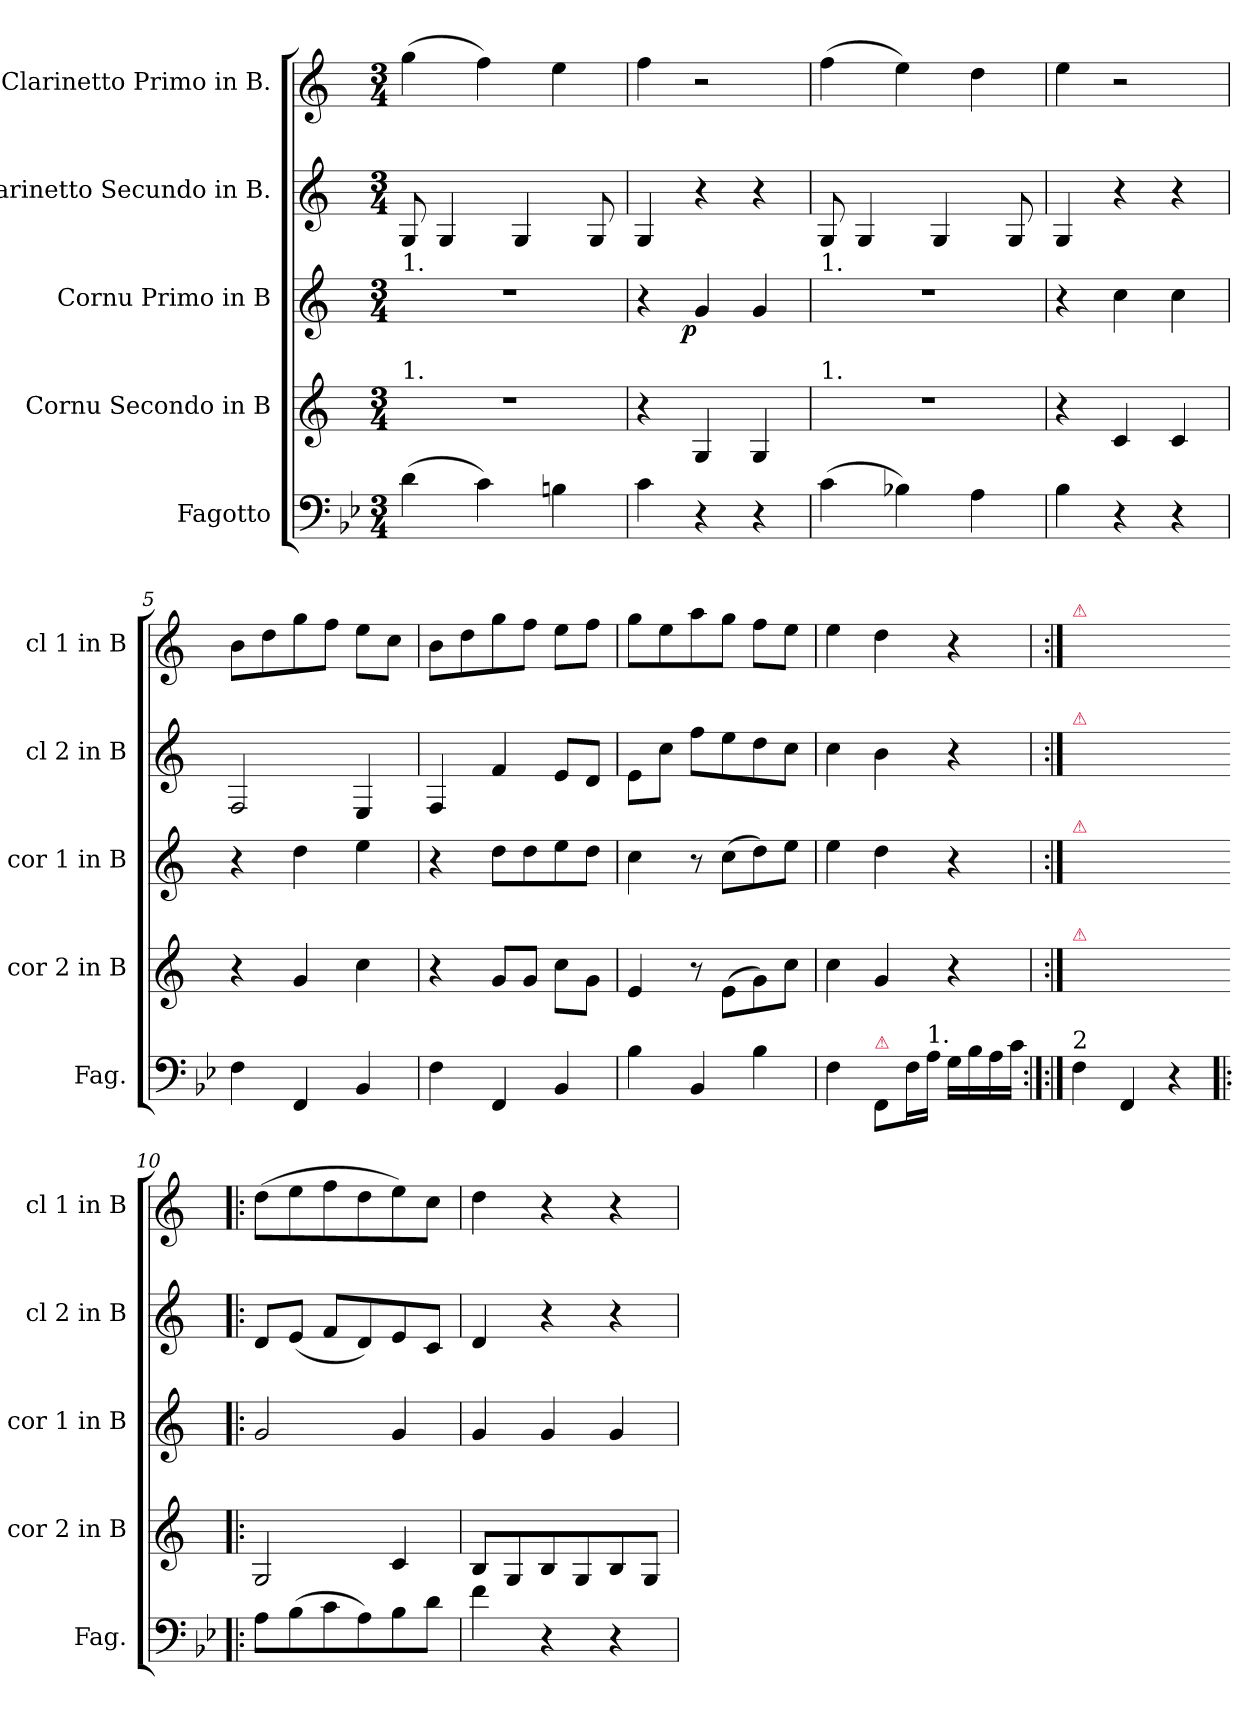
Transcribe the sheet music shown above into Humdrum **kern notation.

**kern	**dynam	**kern	**dynam	**kern	**dynam	**kern	**dynam	**kern	**dynam
*part5	*part5	*part4	*part4	*part3	*part3	*part2	*part2	*part1	*part1
*staff5	*staff5	*staff4	*staff4	*staff3	*staff3	*staff2	*staff2	*staff1	*staff1
*I"Fagotto	*	*I"Cornu Secondo in B	*	*I"Cornu Primo in B	*	*I"Clarinetto Secundo in B.	*	*I"Clarinetto Primo in B.	*
*I'Fag.	*	*I'cor 2 in B	*	*I'cor 1 in B	*	*I'cl 2 in B	*	*I'cl 1 in B	*
*clefF4	*	*clefG2	*	*clefG2	*	*clefG2	*	*clefG2	*
*	*	*ITrd1c2	*	*ITrd1c2	*	*ITrd1c2	*	*ITrd1c2	*
*k[b-e-]	*	*k[b-e-]	*	*k[b-e-]	*	*k[b-e-]	*	*k[b-e-]	*
*B-:	*	*B-:	*	*B-:	*	*B-:	*	*B-:	*
*M3/4	*	*M3/4	*	*M3/4	*	*M3/4	*	*M3/4	*
=1	=1	=1	=1	=1	=1	=1	=1	=1	=1
!	!	!	!	!LO:TX:a:t=1.	!	!	!	!	!
!	!	!LO:TX:a:t=1.	!	!	!	!	!	!	!
!	!LO:DY:rj	!	!	!	!	!	!LO:DY:rj	!	!LO:DY:rj
(4d\	p&colon;	2.r	.	2.r	.	8F/	p&colon;	(4ff\	p&colon;
.	.	.	.	.	.	4F/	.	.	.
4c\)	.	.	.	.	.	.	.	4ee-\)	.
.	.	.	.	.	.	4F/	.	.	.
4Bn\	.	.	.	.	.	.	.	4dd\	.
.	.	.	.	.	.	8F/	.	.	.
=2	=2	=2	=2	=2	=2	=2	=2	=2	=2
4c\	.	4r	.	4r	.	4F/	.	4ee-\	.
!	!	!	!	!	!LO:DY:rj	!	!	!	!
4r	.	4F/	.	4f/	p.	4r	.	2r	.
4r	.	4F/	.	4f/	.	4r	.	.	.
=3	=3	=3	=3	=3	=3	=3	=3	=3	=3
!	!	!	!	!LO:TX:a:t=1.	!	!	!	!	!
!	!	!LO:TX:a:t=1.	!	!	!	!	!	!	!
(4c\	.	2.r	.	2.r	.	8F/	.	(4ee-\	.
.	.	.	.	.	.	4F/	.	.	.
4B-X\)	.	.	.	.	.	.	.	4dd\)	.
.	.	.	.	.	.	4F/	.	.	.
4A\	.	.	.	.	.	.	.	4cc\	.
.	.	.	.	.	.	8F/	.	.	.
=4	=4	=4	=4	=4	=4	=4	=4	=4	=4
4B-\	.	4r	.	4r	.	4F/	.	4dd\	.
4r	.	4B-/	.	4b-\	.	4r	.	2r	.
4r	.	4B-/	.	4b-\	.	4r	.	.	.
=5	=5	=5	=5	=5	=5	=5	=5	=5	=5
!	!LO:DY:rj	!	!	!	!	!	!LO:DY:rj	!	!LO:DY:rj
4F\	fu	4r	.	4r	.	2E-/	fu	8a\L	fu
.	.	.	.	.	.	.	.	8cc\	.
4FF/	.	4f/	fu	4cc\	fu	.	.	8ff\	.
.	.	.	.	.	.	.	.	8ee-\J	.
4BB-/	.	4b-\	.	4dd\	.	4D/	.	8dd\L	.
.	.	.	.	.	.	.	.	8b-\J	.
=6	=6	=6	=6	=6	=6	=6	=6	=6	=6
4F\	.	4r	.	4r	.	4E-/	.	8a\L	.
.	.	.	.	.	.	.	.	8cc\	.
4FF/	.	8f/L	.	8cc\L	.	4e-/	.	8ff\	.
.	.	8f/J	.	8cc\	.	.	.	8ee-\J	.
4BB-/	.	8b-\L	.	8dd\	.	8d/L	.	8dd\L	.
.	.	8f\J	.	8cc\J	.	8c/J	.	8ee-\J	.
=7	=7	=7	=7	=7	=7	=7	=7	=7	=7
4B-\	.	4d/	.	4b-\	.	8d\L	.	8ff\L	.
.	.	.	.	.	.	8b-\J	.	8dd\	.
4BB-/	.	8r	.	8r	.	8ee-\L	.	8gg\	.
.	.	(8d\L	.	(8b-\L	.	8dd\	.	8ff\J	.
4B-\	.	8f\)	.	8cc\)	.	8cc\	.	8ee-\L	.
.	.	8b-\J	.	8dd\J	.	8b-\J	.	8dd\J	.
=8	=8	=8	=8	=8	=8	=8	=8	=8	=8
4F\	.	4b-\	.	4dd\	.	4b-\	.	4dd\	.
!LO:TX:a:color=crimson:t=⚠	!	!	!	!	!	!	!	!	!
8FF/L	.	4f/	.	4cc\	.	4a\	.	4cc\	.
16F\L	.	.	.	.	.	.	.	.	.
!LO:TX:a:t=1.	!	!	!	!	!	!	!	!	!
16A\JJ	.	.	.	.	.	.	.	.	.
16G\LL	.	4r	.	4r	.	4r	.	4r	.
16B-\	.	.	.	.	.	.	.	.	.
16A\	.	.	.	.	.	.	.	.	.
16c\JJ	.	.	.	.	.	.	.	.	.
=9:|!	=9	=9	=9	=9	=9	=9	=9	=9	=9
!	!	!	!	!	!	!	!	!LO:TX:a:color=crimson:t=⚠	!
!	!	!	!	!	!	!LO:TX:a:color=crimson:t=⚠	!	!	!
!	!	!	!	!LO:TX:a:color=crimson:t=⚠	!	!	!	!	!
!	!	!LO:TX:a:color=crimson:t=⚠	!	!	!	!	!	!	!
!LO:TX:a:t=2	!	!	!	!	!	!	!	!	!
4F\	.	2.ryy	.	2.ryy	.	2.ryy	.	2.ryy	.
4FF/	.	.	.	.	.	.	.	.	.
4r	.	.	.	.	.	.	.	.	.
=10!|:	=10:|!|:	=10:|!|:	=10:|!|:	=10:|!|:	=10:|!|:	=10:|!|:	=10:|!|:	=10:|!|:	=10:|!|:
!	!	!	!LO:DY:rj	!	!	!	!LO:DY:rj	!	!
8A\L	.	2F/	p&colon;	2f/	p&colon;	8c/L	p&colon;	(8cc\L	p&colon;
(8B-\	.	.	.	.	.	(8d/J	.	8dd\	.
8c\	.	.	.	.	.	8e-/L	.	8ee-\	.
8A\)	.	.	.	.	.	8c/)	.	8cc\	.
8B-\	.	4B-/	.	4f/	.	8d/	.	8dd\)	.
8d\J	.	.	.	.	.	8B-/J	.	8b-\J	.
=11	=11	=11	=11	=11	=11	=11	=11	=11	=11
4f\	.	8A/L	.	4f/	.	4c/	.	4cc\	.
.	.	8F/	.	.	.	.	.	.	.
4r	.	8A/	.	4f/	.	4r	.	4r	.
.	.	8F/	.	.	.	.	.	.	.
4r	.	8A/	.	4f/	.	4r	.	4r	.
.	.	8F/J	.	.	.	.	.	.	.
=	=	=	=	=	=	=	=	=	=
*-	*-	*-	*-	*-	*-	*-	*-	*-	*-
